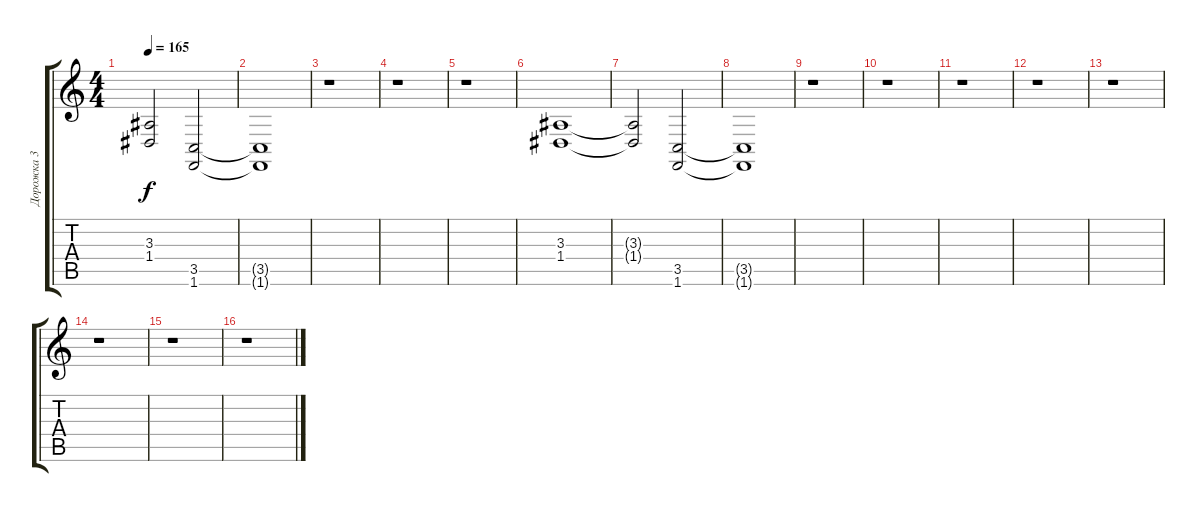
\track ("Дорожка 3" "Дорожка 3") {instrument pad2warm}
\staff {score tabs}
\tuning (E4 B3 G3 D3 A2 E2) {hide}
\ts (4 4)
\tempo 165
\clef g2
\ks c
(3.3{t} 1.4{t}).2{dy f} (3.5 1.6).2 |
(3.5{t} 1.6{t}).1 |
r.1 |
r.1 |
r.1 |
(3.3 1.4).1 |
(3.3{t} 1.4{t}).2 (3.5 1.6).2 |
(3.5{t} 1.6{t}).1 |
r.1 |
r.1 |
r.1 |
r.1 |
r.1 |
r.1 |
r.1 |
r.1
